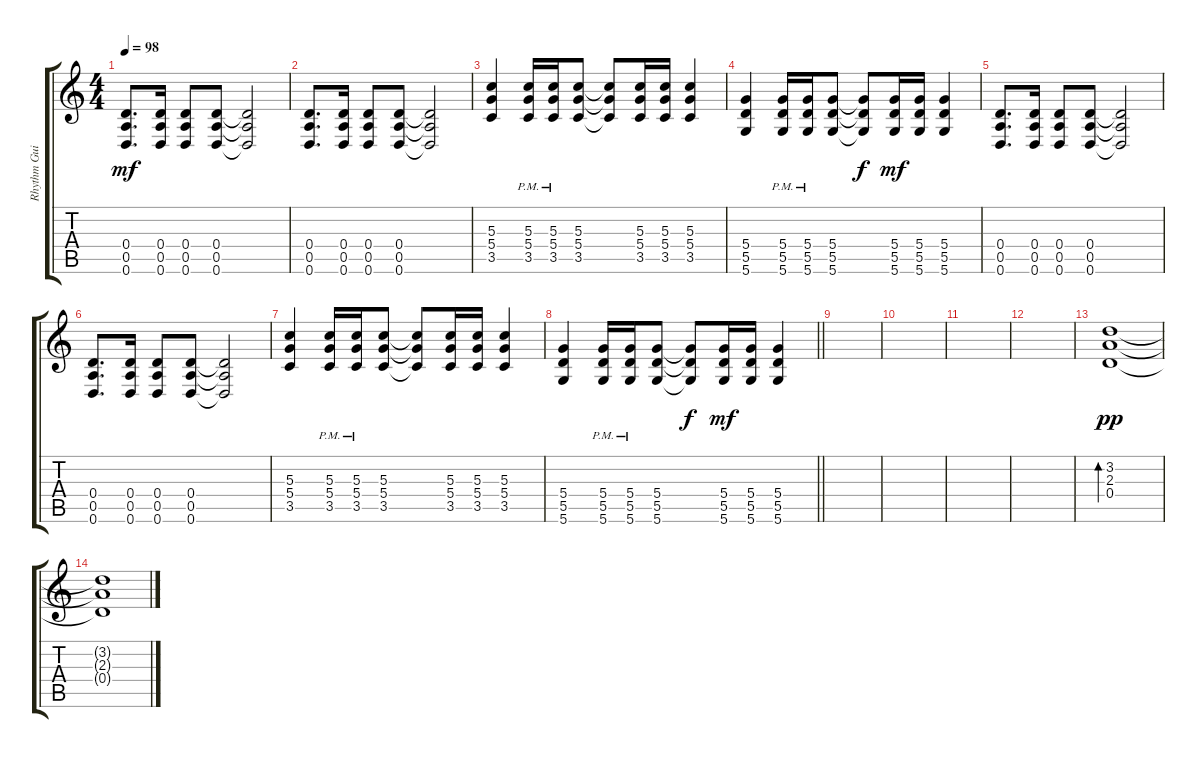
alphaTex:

\track ("Rhythm Guitar 2" "Rhythm Gui") {instrument overdrivenguitar}
\staff {score tabs}
\tuning (E4 B3 G3 D3 A2 D2) {hide}
\ts (4 4)
\tempo 98
\clef g2
\ks c
(0.4 0.5 0.6).8{d dy mf} (0.4 0.5 0.6).16 (0.4 0.5 0.6).8 (0.4 0.5 0.6).8 (0.4{t} 0.5{t} 0.6{t}).2 |
(0.4 0.5 0.6).8{d} (0.4 0.5 0.6).16 (0.4 0.5 0.6).8 (0.4 0.5 0.6).8 (0.4{t} 0.5{t} 0.6{t}).2 |
(5.3 5.4 3.5).4 (5.3{pm} 5.4{pm} 3.5{pm}).16 (5.3{pm} 5.4{pm} 3.5{pm}).16 (5.3 5.4 3.5).8 (5.3{t} 5.4{t} 3.5{t}).8 (5.3 5.4 3.5).16 (5.3 5.4 3.5).16 (5.3 5.4 3.5).4 |
(5.4 5.5 5.6).4 (5.4{pm} 5.5{pm} 5.6).16 (5.4{pm} 5.5{pm} 5.6).16 (5.4 5.5 5.6).8 (5.4{t} 5.5{t} 5.6{t}).8{dy f} (5.4 5.5 5.6).16{dy mf} (5.4 5.5 5.6).16 (5.4 5.5 5.6).4 |
(0.4 0.5 0.6).8{d} (0.4 0.5 0.6).16 (0.4 0.5 0.6).8 (0.4 0.5 0.6).8 (0.4{t} 0.5{t} 0.6{t}).2 |
(0.4 0.5 0.6).8{d} (0.4 0.5 0.6).16 (0.4 0.5 0.6).8 (0.4 0.5 0.6).8 (0.4{t} 0.5{t} 0.6{t}).2 |
(5.3 5.4 3.5).4 (5.3{pm} 5.4{pm} 3.5{pm}).16 (5.3{pm} 5.4{pm} 3.5{pm}).16 (5.3 5.4 3.5).8 (5.3{t} 5.4{t} 3.5{t}).8 (5.3 5.4 3.5).16 (5.3 5.4 3.5).16 (5.3 5.4 3.5).4 |
\barLineRight lightlight
(5.4 5.5 5.6).4 (5.4{pm} 5.5{pm} 5.6).16 (5.4{pm} 5.5{pm} 5.6).16 (5.4 5.5 5.6).8 (5.4{t} 5.5{t} 5.6{t}).8{dy f} (5.4 5.5 5.6).16{dy mf} (5.4 5.5 5.6).16 (5.4 5.5 5.6).4 |
|
|
|
|
(3.2 2.3 0.4).1{bd 480 dy pp} |
(3.2{t} 2.3{t} 0.4{t}).1
